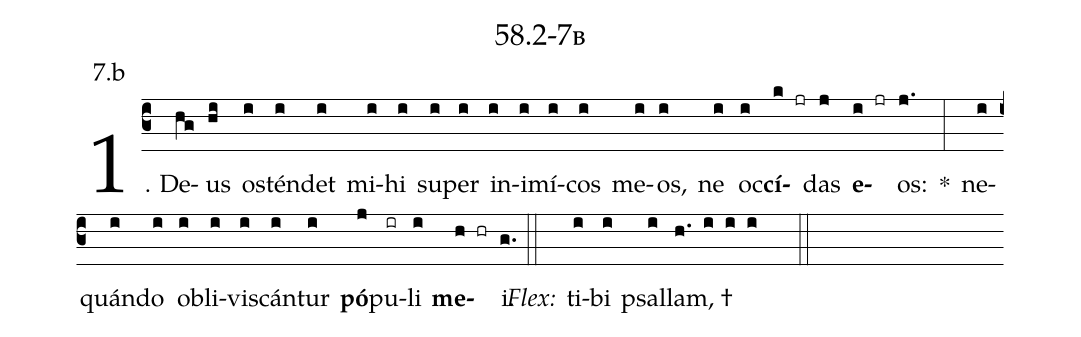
name: 58.2-7b;
annotation: 7.b;
%%
(c3)1. De(hg)us(hi) os(i)tén(i)det(i) mi(i)hi(i) su(i)per(i) in(i)i(i)mí(i)cos(i) me(i)os,(i) ne(i) oc(i)<b>cí</b>(k jr)das(j) <b>e</b>(i jr)os:(j.) *(:) ne(i)quán(i)do(i) ob(i)li(i)vis(i)cán(i)tur(i) <b>pó</b>(j)pu(ir)li(i) <b>me</b>(h hr)i.(g.) (::)
<i>Flex:</i>()  ti(i)bi(i) psal(i)lam, †(h. i i i  ::)
